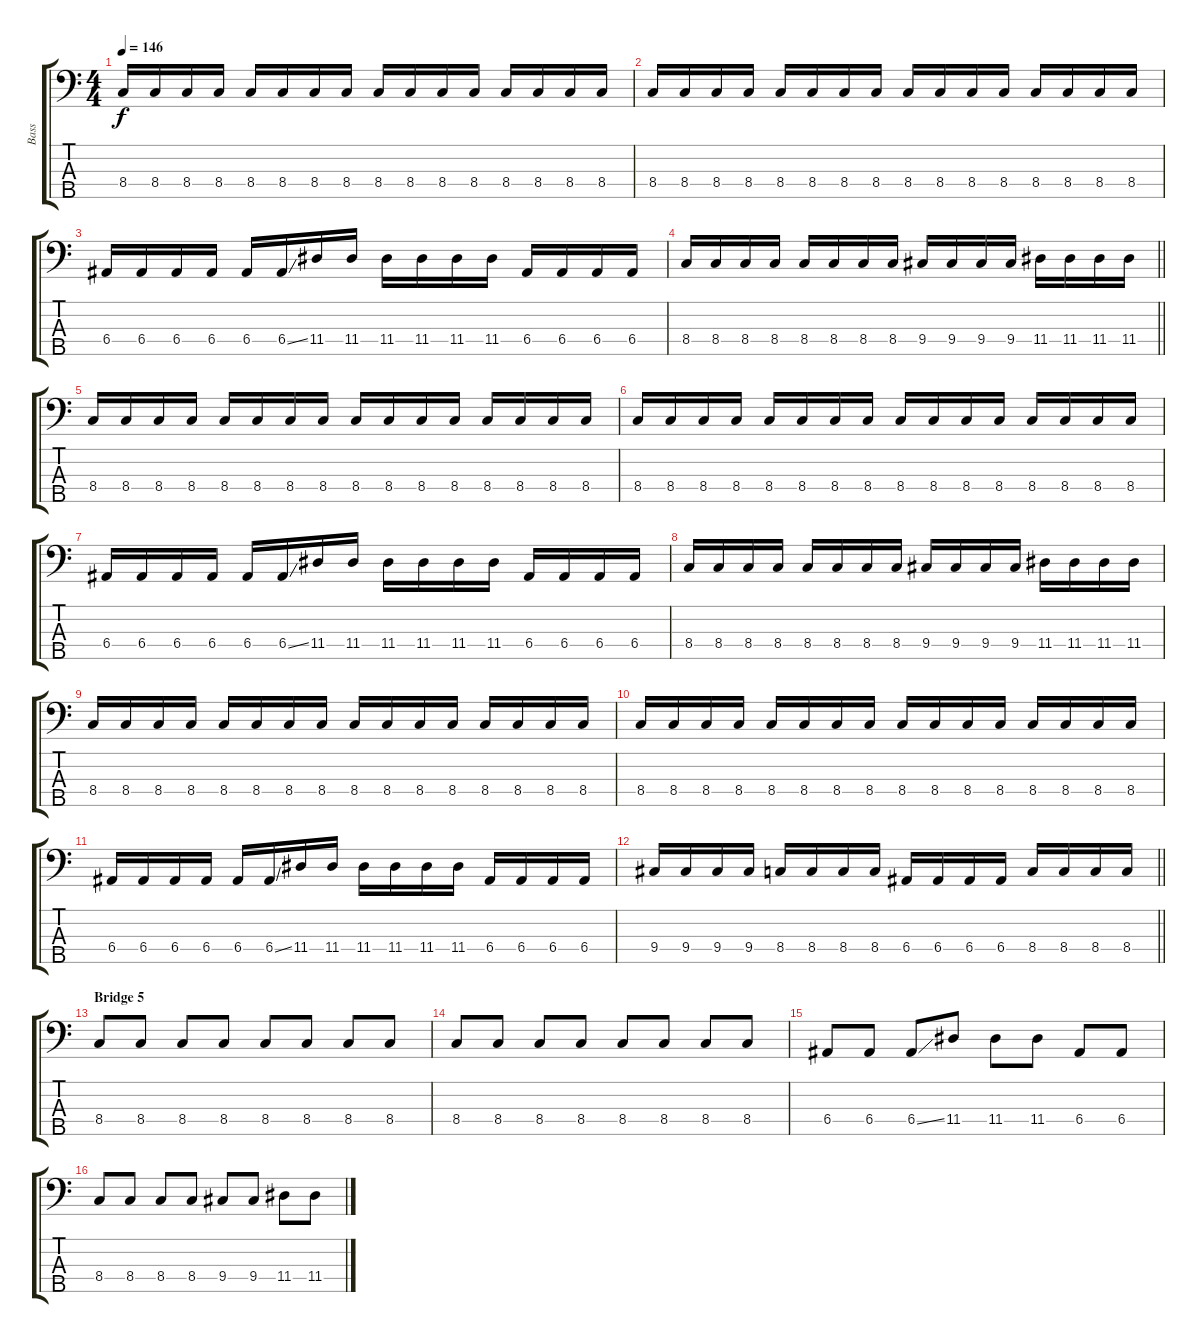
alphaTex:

\track ("Bass" "Bass") {instrument electricbasspick}
\staff {score tabs}
\tuning (G2 D2 A1 E1 B0) {hide}
\ts (4 4)
\tempo 146
\clef f4
\ks c
8.4.16{dy f} 8.4.16 8.4.16 8.4.16 8.4.16 8.4.16 8.4.16 8.4.16 8.4.16 8.4.16 8.4.16 8.4.16 8.4.16 8.4.16 8.4.16 8.4.16 |
8.4.16 8.4.16 8.4.16 8.4.16 8.4.16 8.4.16 8.4.16 8.4.16 8.4.16 8.4.16 8.4.16 8.4.16 8.4.16 8.4.16 8.4.16 8.4.16 |
6.4.16 6.4.16 6.4.16 6.4.16 6.4.16 6.4{ss}.16 11.4.16 11.4.16 11.4.16 11.4.16 11.4.16 11.4.16 6.4.16 6.4.16 6.4.16 6.4.16 |
\barLineRight lightlight
8.4.16 8.4.16 8.4.16 8.4.16 8.4.16 8.4.16 8.4.16 8.4.16 9.4.16 9.4.16 9.4.16 9.4.16 11.4.16 11.4.16 11.4.16 11.4.16 |
8.4.16 8.4.16 8.4.16 8.4.16 8.4.16 8.4.16 8.4.16 8.4.16 8.4.16 8.4.16 8.4.16 8.4.16 8.4.16 8.4.16 8.4.16 8.4.16 |
8.4.16 8.4.16 8.4.16 8.4.16 8.4.16 8.4.16 8.4.16 8.4.16 8.4.16 8.4.16 8.4.16 8.4.16 8.4.16 8.4.16 8.4.16 8.4.16 |
6.4.16 6.4.16 6.4.16 6.4.16 6.4.16 6.4{ss}.16 11.4.16 11.4.16 11.4.16 11.4.16 11.4.16 11.4.16 6.4.16 6.4.16 6.4.16 6.4.16 |
8.4.16 8.4.16 8.4.16 8.4.16 8.4.16 8.4.16 8.4.16 8.4.16 9.4.16 9.4.16 9.4.16 9.4.16 11.4.16 11.4.16 11.4.16 11.4.16 |
8.4.16 8.4.16 8.4.16 8.4.16 8.4.16 8.4.16 8.4.16 8.4.16 8.4.16 8.4.16 8.4.16 8.4.16 8.4.16 8.4.16 8.4.16 8.4.16 |
8.4.16 8.4.16 8.4.16 8.4.16 8.4.16 8.4.16 8.4.16 8.4.16 8.4.16 8.4.16 8.4.16 8.4.16 8.4.16 8.4.16 8.4.16 8.4.16 |
6.4.16 6.4.16 6.4.16 6.4.16 6.4.16 6.4{ss}.16 11.4.16 11.4.16 11.4.16 11.4.16 11.4.16 11.4.16 6.4.16 6.4.16 6.4.16 6.4.16 |
\barLineRight lightlight
9.4.16 9.4.16 9.4.16 9.4.16 8.4.16 8.4.16 8.4.16 8.4.16 6.4.16 6.4.16 6.4.16 6.4.16 8.4.16 8.4.16 8.4.16 8.4.16 |
\section ("" "Bridge 5")
8.4.8 8.4.8 8.4.8 8.4.8 8.4.8 8.4.8 8.4.8 8.4.8 |
8.4.8 8.4.8 8.4.8 8.4.8 8.4.8 8.4.8 8.4.8 8.4.8 |
6.4.8 6.4.8 6.4{ss}.8 11.4.8 11.4.8 11.4.8 6.4.8 6.4.8 |
8.4.8 8.4.8 8.4.8 8.4.8 9.4.8 9.4.8 11.4.8 11.4.8
